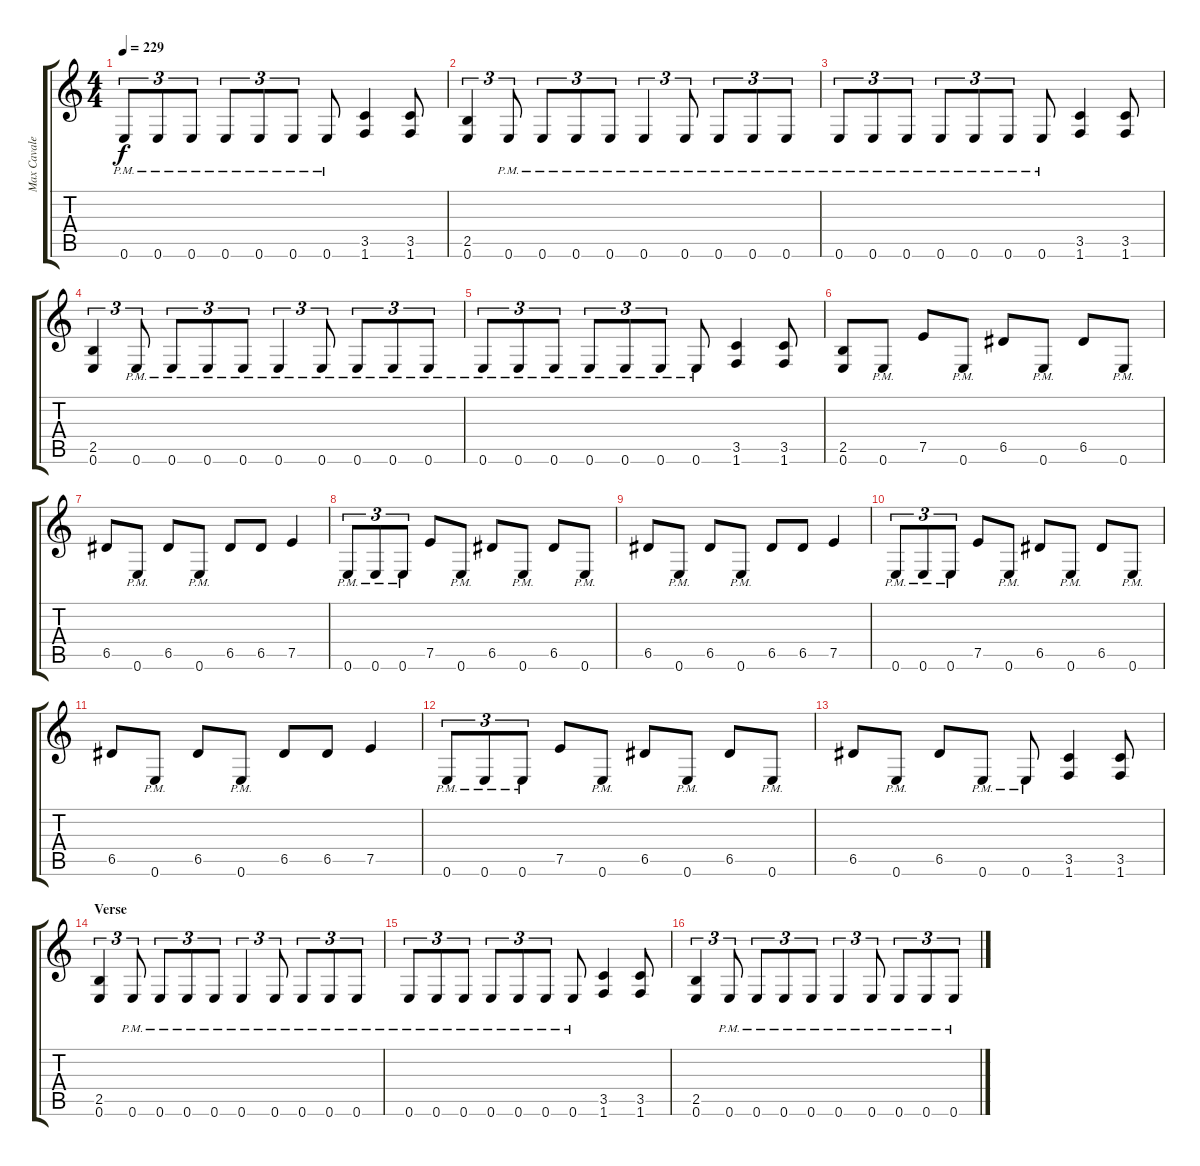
\track ("Max Cavalera" "Max Cavale") {instrument distortionguitar}
\staff {score tabs}
\tuning (E4 B3 G3 D3 A2 E2) {hide}
\ts (4 4)
\tempo 229
\clef g2
\ks c
0.6{pm}.8{tu (3 2) dy f} 0.6{pm}.8{tu (3 2)} 0.6{pm}.8{tu (3 2)} 0.6{pm}.8{tu (3 2)} 0.6{pm}.8{tu (3 2)} 0.6{pm}.8{tu (3 2)} 0.6{pm}.8 (3.5 1.6).4 (3.5 1.6).8 |
(2.5 0.6).4{tu (3 2)} 0.6{pm}.8{tu (3 2)} 0.6{pm}.8{tu (3 2)} 0.6{pm}.8{tu (3 2)} 0.6{pm}.8{tu (3 2)} 0.6{pm}.4{tu (3 2)} 0.6{pm}.8{tu (3 2)} 0.6{pm}.8{tu (3 2)} 0.6{pm}.8{tu (3 2)} 0.6{pm}.8{tu (3 2)} |
0.6{pm}.8{tu (3 2)} 0.6{pm}.8{tu (3 2)} 0.6{pm}.8{tu (3 2)} 0.6{pm}.8{tu (3 2)} 0.6{pm}.8{tu (3 2)} 0.6{pm}.8{tu (3 2)} 0.6{pm}.8 (3.5 1.6).4 (3.5 1.6).8 |
(2.5 0.6).4{tu (3 2)} 0.6{pm}.8{tu (3 2)} 0.6{pm}.8{tu (3 2)} 0.6{pm}.8{tu (3 2)} 0.6{pm}.8{tu (3 2)} 0.6{pm}.4{tu (3 2)} 0.6{pm}.8{tu (3 2)} 0.6{pm}.8{tu (3 2)} 0.6{pm}.8{tu (3 2)} 0.6{pm}.8{tu (3 2)} |
0.6{pm}.8{tu (3 2)} 0.6{pm}.8{tu (3 2)} 0.6{pm}.8{tu (3 2)} 0.6{pm}.8{tu (3 2)} 0.6{pm}.8{tu (3 2)} 0.6{pm}.8{tu (3 2)} 0.6{pm}.8 (3.5 1.6).4 (3.5 1.6).8 |
(2.5 0.6).8 0.6{pm}.8 7.5.8 0.6{pm}.8 6.5.8 0.6{pm}.8 6.5.8 0.6{pm}.8 |
6.5.8 0.6{pm}.8 6.5.8 0.6{pm}.8 6.5.8 6.5.8 7.5.4 |
0.6{pm}.8{tu (3 2)} 0.6{pm}.8{tu (3 2)} 0.6{pm}.8{tu (3 2)} 7.5.8 0.6{pm}.8 6.5.8 0.6{pm}.8 6.5.8 0.6{pm}.8 |
6.5.8 0.6{pm}.8 6.5.8 0.6{pm}.8 6.5.8 6.5.8 7.5.4 |
0.6{pm}.8{tu (3 2)} 0.6{pm}.8{tu (3 2)} 0.6{pm}.8{tu (3 2)} 7.5.8 0.6{pm}.8 6.5.8 0.6{pm}.8 6.5.8 0.6{pm}.8 |
6.5.8 0.6{pm}.8 6.5.8 0.6{pm}.8 6.5.8 6.5.8 7.5.4 |
0.6{pm}.8{tu (3 2)} 0.6{pm}.8{tu (3 2)} 0.6{pm}.8{tu (3 2)} 7.5.8 0.6{pm}.8 6.5.8 0.6{pm}.8 6.5.8 0.6{pm}.8 |
6.5.8 0.6{pm}.8 6.5.8 0.6{pm}.8 0.6{pm}.8 (3.5 1.6).4 (3.5 1.6).8 |
\section ("" "Verse ")
(2.5 0.6).4{tu (3 2)} 0.6{pm}.8{tu (3 2)} 0.6{pm}.8{tu (3 2)} 0.6{pm}.8{tu (3 2)} 0.6{pm}.8{tu (3 2)} 0.6{pm}.4{tu (3 2)} 0.6{pm}.8{tu (3 2)} 0.6{pm}.8{tu (3 2)} 0.6{pm}.8{tu (3 2)} 0.6{pm}.8{tu (3 2)} |
0.6{pm}.8{tu (3 2)} 0.6{pm}.8{tu (3 2)} 0.6{pm}.8{tu (3 2)} 0.6{pm}.8{tu (3 2)} 0.6{pm}.8{tu (3 2)} 0.6{pm}.8{tu (3 2)} 0.6{pm}.8 (3.5 1.6).4 (3.5 1.6).8 |
(2.5 0.6).4{tu (3 2) lyrics (0 "") lyrics (1 "") lyrics (2 "") lyrics (3 "") lyrics (4 "")} 0.6{pm}.8{tu (3 2)} 0.6{pm}.8{tu (3 2)} 0.6{pm}.8{tu (3 2)} 0.6{pm}.8{tu (3 2)} 0.6{pm}.4{tu (3 2)} 0.6{pm}.8{tu (3 2)} 0.6{pm}.8{tu (3 2)} 0.6{pm}.8{tu (3 2)} 0.6{pm}.8{tu (3 2)}
